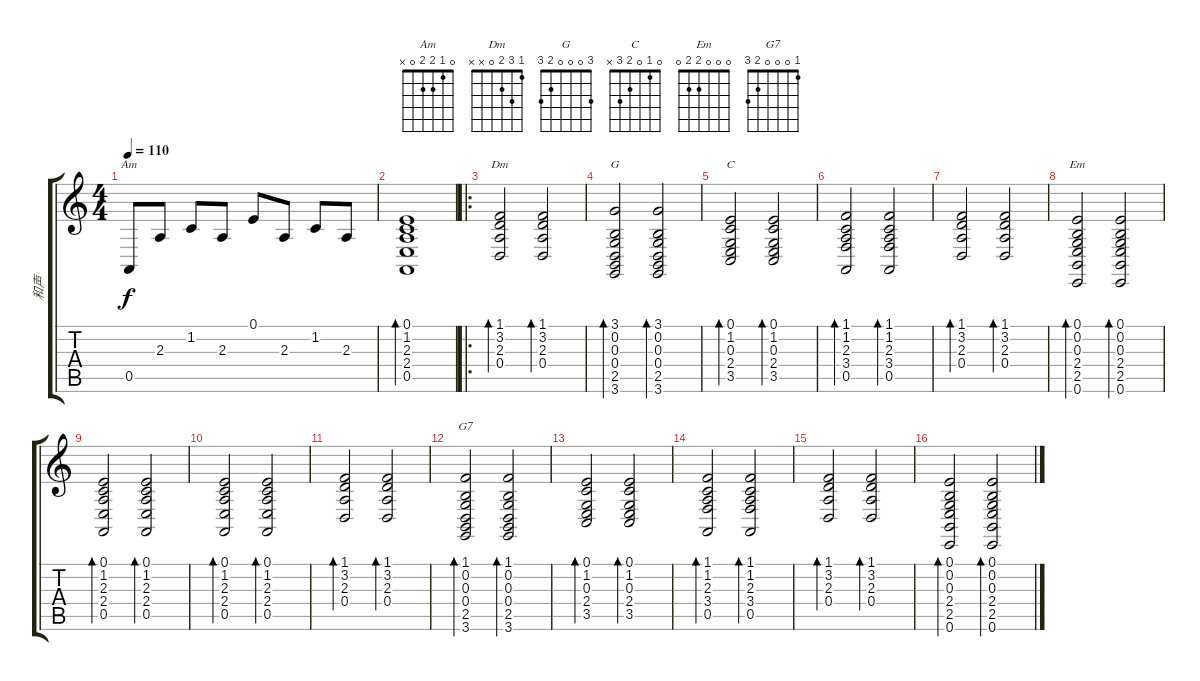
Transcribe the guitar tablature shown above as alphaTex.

\track ("和声" "和声") {instrument pad1newage}
\staff {score tabs}
\tuning (E4 B3 G3 D3 A2 E2) {hide}
\chord ("Am" 0 1 2 2 0 x)
\chord ("Dm" 1 3 2 0 x x)
\chord ("G" 3 0 0 0 2 3)
\chord ("C" 0 1 0 2 3 x)
\chord ("Em" 0 0 0 2 2 0)
\chord ("G7" 1 0 0 0 2 3)
\ts (4 4)
\tempo 110
\clef g2
\ks c
0.5.8{ch "Am" dy f} 2.3.8 1.2.8 2.3.8 0.1.8 2.3.8 1.2.8 2.3.8 |
(0.1 1.2 2.3 2.4 0.5).1{bd 240} |
\ro
(1.1 3.2 2.3 0.4).2{bd 120 ch "Dm"} (1.1 3.2 2.3 0.4).2{bd 120} |
(3.1 0.2 0.3 0.4 2.5 3.6).2{bd 120 ch "G"} (3.1 0.2 0.3 0.4 2.5 3.6).2{bd 120} |
(0.1 1.2 0.3 2.4 3.5).2{bd 120 ch "C"} (0.1 1.2 0.3 2.4 3.5).2{bd 240} |
(1.1 1.2 2.3 3.4 0.5).2{bd 240} (1.1 1.2 2.3 3.4 0.5).2{bd 120} |
(1.1 3.2 2.3 0.4).2{bd 120} (1.1 3.2 2.3 0.4).2{bd 240} |
(0.1 0.2 0.3 2.4 2.5 0.6).2{bd 240 ch "Em"} (0.1 0.2 0.3 2.4 2.5 0.6).2{bd 120} |
(0.1 1.2 2.3 2.4 0.5).2{bd 240} (0.1 1.2 2.3 2.4 0.5).2{bd 120} |
(0.1 1.2 2.3 2.4 0.5).2{bd 240} (0.1 1.2 2.3 2.4 0.5).2{bd 120} |
(1.1 3.2 2.3 0.4).2{bd 120} (1.1 3.2 2.3 0.4).2{bd 120} |
(1.1 0.2 0.3 0.4 2.5 3.6).2{bd 120 ch "G7"} (1.1 0.2 0.3 0.4 2.5 3.6).2{bd 120} |
(0.1 1.2 0.3 2.4 3.5).2{bd 120} (0.1 1.2 0.3 2.4 3.5).2{bd 240} |
(1.1 1.2 2.3 3.4 0.5).2{bd 240} (1.1 1.2 2.3 3.4 0.5).2{bd 120} |
(1.1 3.2 2.3 0.4).2{bd 120} (1.1 3.2 2.3 0.4).2{bd 240} |
(0.1 0.2 0.3 2.4 2.5 0.6).2{bd 240} (0.1 0.2 0.3 2.4 2.5 0.6).2{bd 120}
